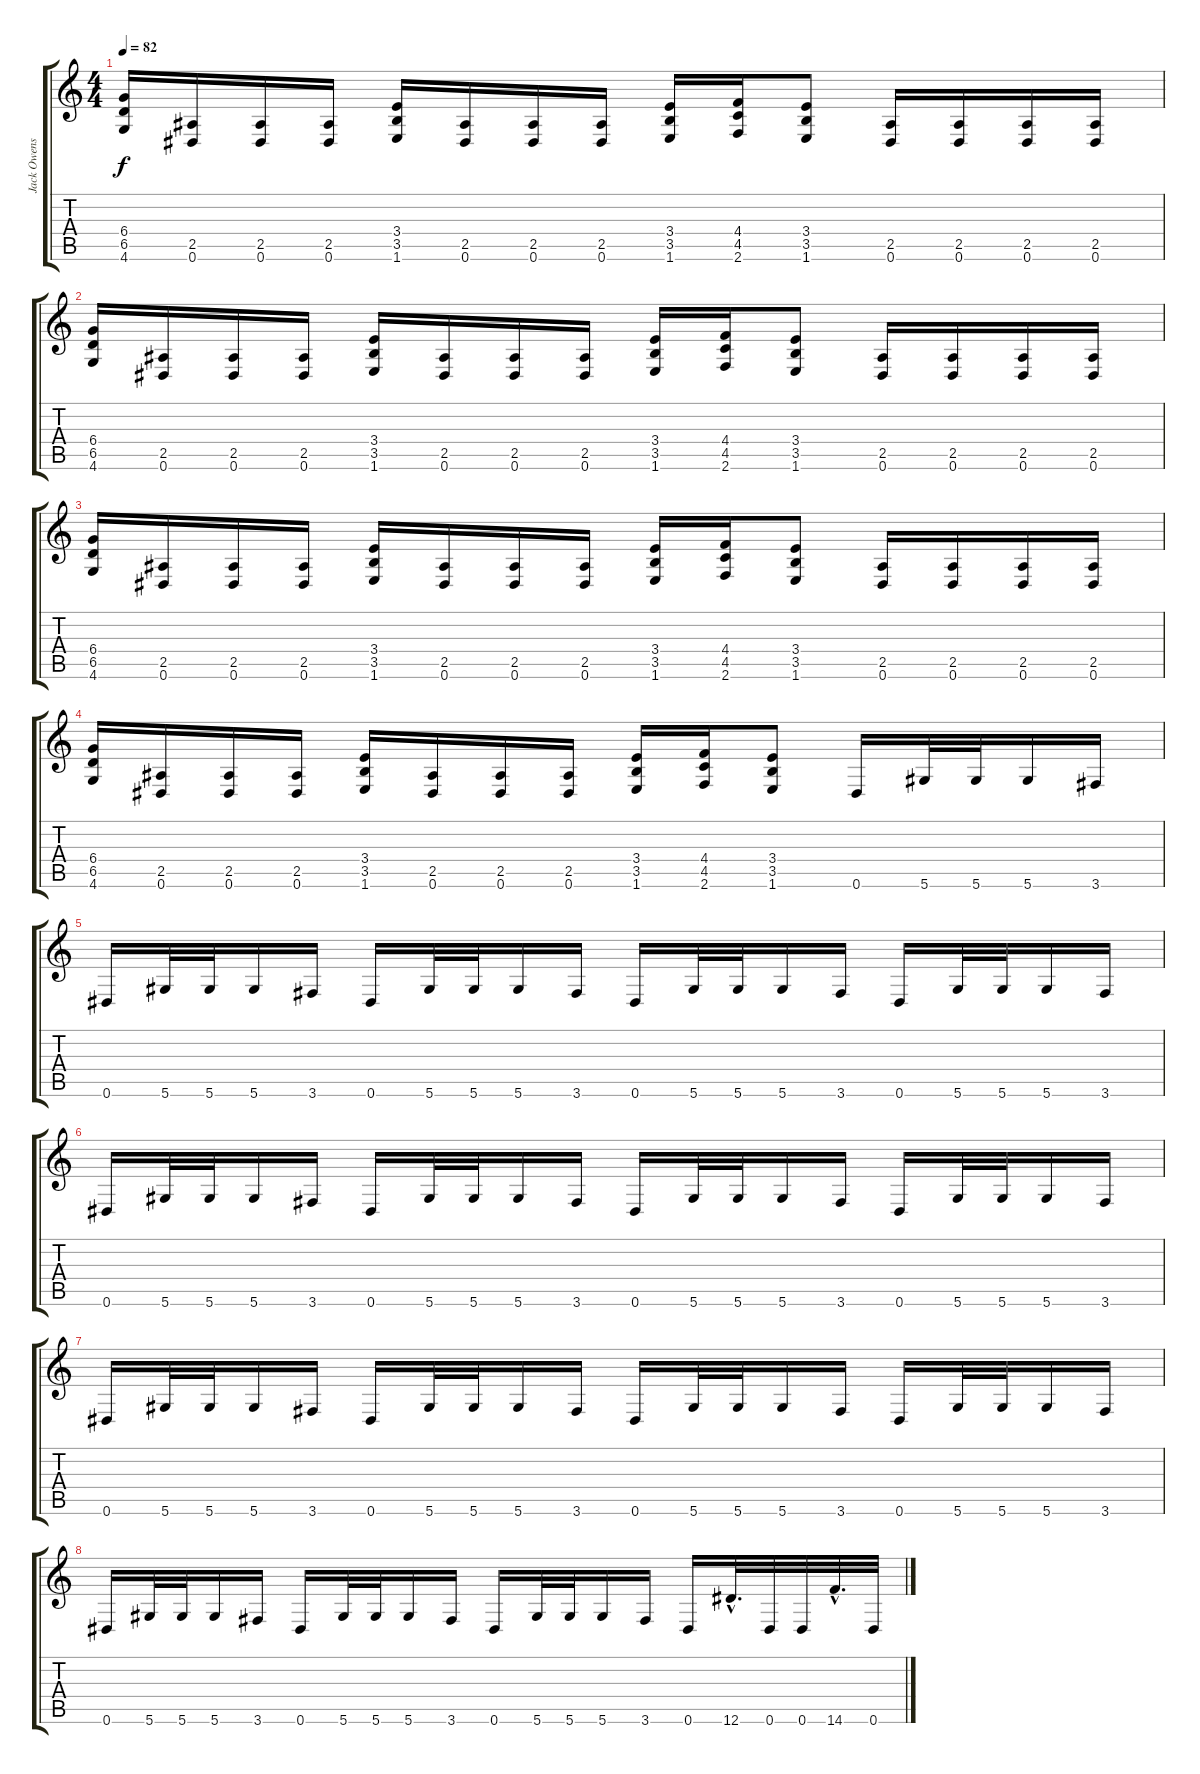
\track ("Jack Owens (Disto Gtr)" "Jack Owens") {instrument distortionguitar}
\staff {score tabs}
\tuning (Eb4 Bb3 Gb3 Db3 Ab2 Eb2) {hide}
\ts (4 4)
\tempo 82
\clef g2
\ks c
(6.4 6.5 4.6).16{dy f} (2.5 0.6).16 (2.5 0.6).16 (2.5 0.6).16 (3.4 3.5 1.6).16 (2.5 0.6).16 (2.5 0.6).16 (2.5 0.6).16 (3.4 3.5 1.6).16 (4.4 4.5 2.6).16 (3.4 3.5 1.6).8 (2.5 0.6).16 (2.5 0.6).16 (2.5 0.6).16 (2.5 0.6).16 |
(6.4 6.5 4.6).16 (2.5 0.6).16 (2.5 0.6).16 (2.5 0.6).16 (3.4 3.5 1.6).16 (2.5 0.6).16 (2.5 0.6).16 (2.5 0.6).16 (3.4 3.5 1.6).16 (4.4 4.5 2.6).16 (3.4 3.5 1.6).8 (2.5 0.6).16 (2.5 0.6).16 (2.5 0.6).16 (2.5 0.6).16 |
(6.4 6.5 4.6).16 (2.5 0.6).16 (2.5 0.6).16 (2.5 0.6).16 (3.4 3.5 1.6).16 (2.5 0.6).16 (2.5 0.6).16 (2.5 0.6).16 (3.4 3.5 1.6).16 (4.4 4.5 2.6).16 (3.4 3.5 1.6).8 (2.5 0.6).16 (2.5 0.6).16 (2.5 0.6).16 (2.5 0.6).16 |
(6.4 6.5 4.6).16 (2.5 0.6).16 (2.5 0.6).16 (2.5 0.6).16 (3.4 3.5 1.6).16 (2.5 0.6).16 (2.5 0.6).16 (2.5 0.6).16 (3.4 3.5 1.6).16 (4.4 4.5 2.6).16 (3.4 3.5 1.6).8 0.6.16 5.6.32 5.6.32 5.6.16 3.6.16 |
0.6.16 5.6.32 5.6.32 5.6.16 3.6.16 0.6.16 5.6.32 5.6.32 5.6.16 3.6.16 0.6.16 5.6.32 5.6.32 5.6.16 3.6.16 0.6.16 5.6.32 5.6.32 5.6.16 3.6.16 |
0.6.16 5.6.32 5.6.32 5.6.16 3.6.16 0.6.16 5.6.32 5.6.32 5.6.16 3.6.16 0.6.16 5.6.32 5.6.32 5.6.16 3.6.16 0.6.16 5.6.32 5.6.32 5.6.16 3.6.16 |
0.6.16 5.6.32 5.6.32 5.6.16 3.6.16 0.6.16 5.6.32 5.6.32 5.6.16 3.6.16 0.6.16 5.6.32 5.6.32 5.6.16 3.6.16 0.6.16 5.6.32 5.6.32 5.6.16 3.6.16 |
0.6.16 5.6.32 5.6.32 5.6.16 3.6.16 0.6.16 5.6.32 5.6.32 5.6.16 3.6.16 0.6.16 5.6.32 5.6.32 5.6.16 3.6.16 0.6.16 12.6{hac}.32{d} 0.6.32 0.6.32 14.6{hac}.32{d} 0.6.32
